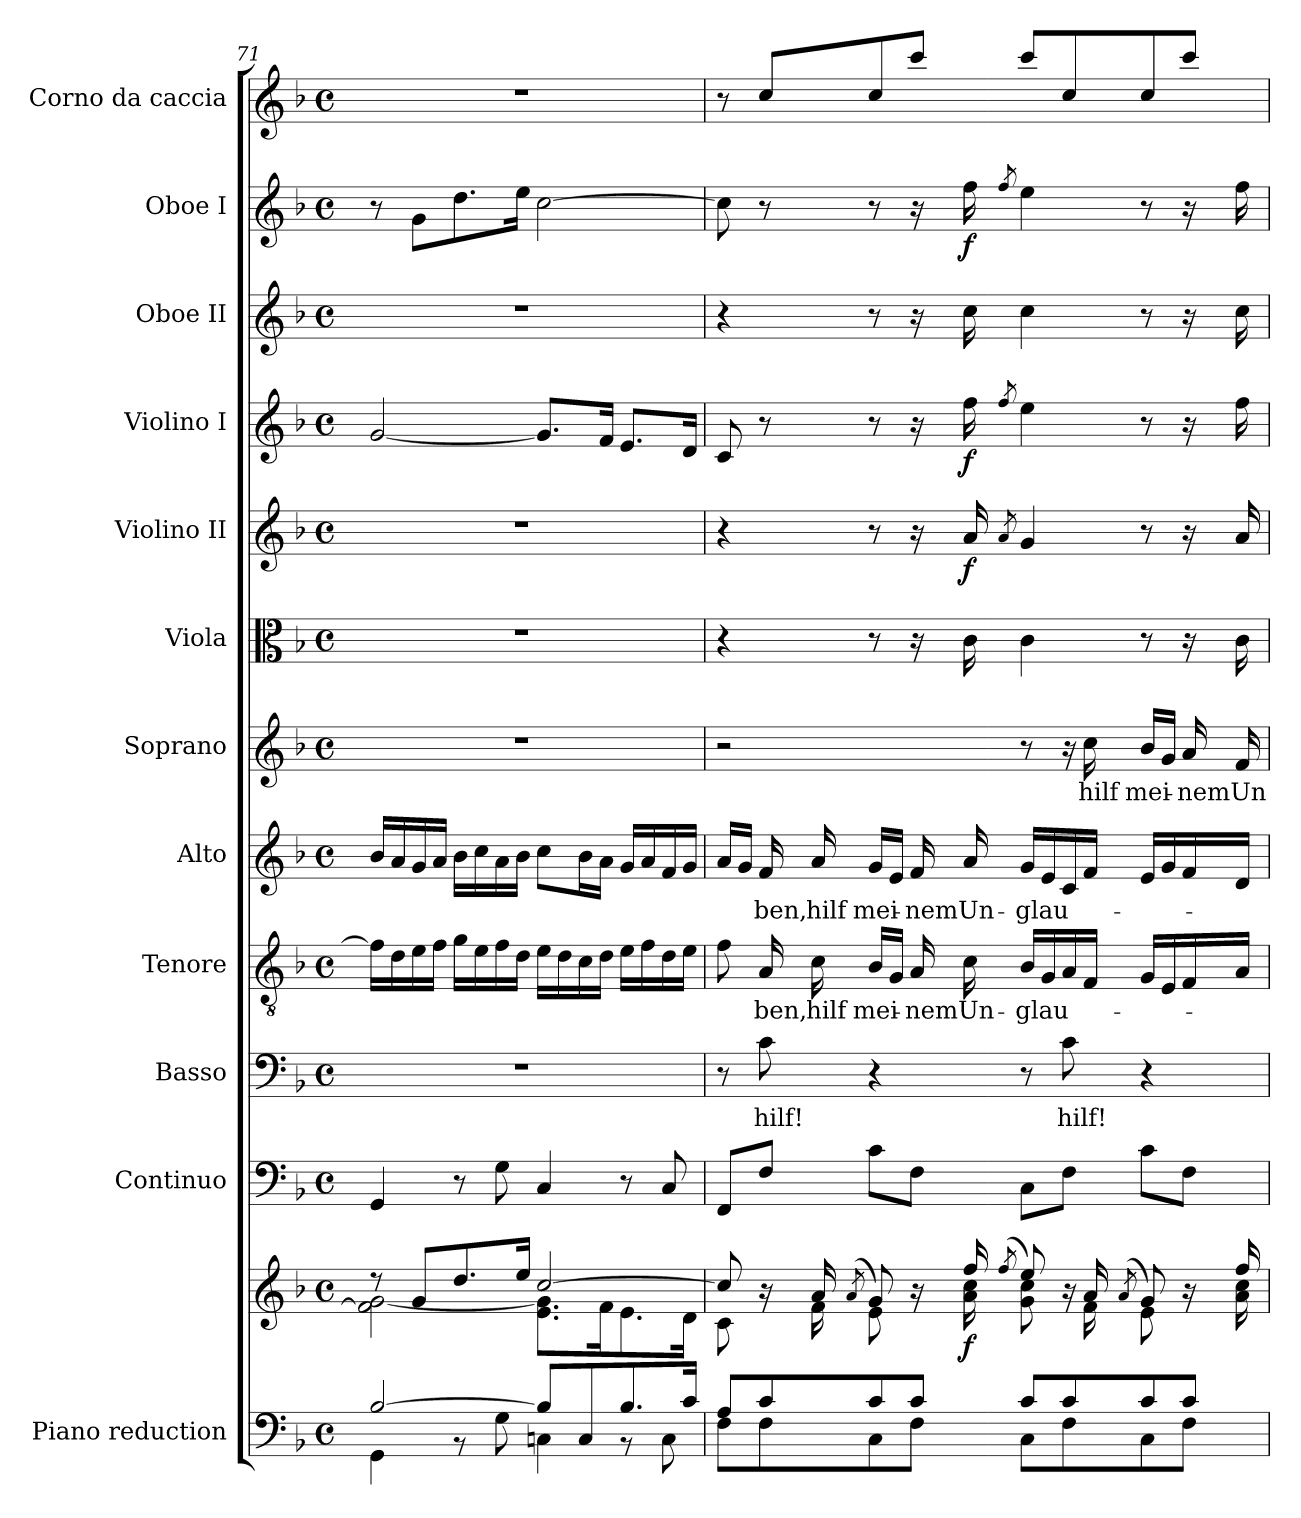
**kern	**kern	**dynam	**kern	**kern	**text	**kern	**text	**kern	**text	**kern	**text	**kern	**dynam	**kern	**dynam	**kern	**dynam	**kern	**dynam	**kern	**dynam	**kern
*part12	*part12	*part12	*part11	*part10	*part10	*part9	*part9	*part8	*part8	*part7	*part7	*part6	*part6	*part5	*part5	*part4	*part4	*part3	*part3	*part2	*part2	*part1
*staff13	*staff12	*staff12/13	*staff11	*staff10	*staff10	*staff9	*staff9	*staff8	*staff8	*staff7	*staff7	*staff6	*staff6	*staff5	*staff5	*staff4	*staff4	*staff3	*staff3	*staff2	*staff2	*staff1
*I"Piano reduction	*	*	*I"Continuo	*I"Basso	*	*I"Tenore	*	*I"Alto	*	*I"Soprano	*	*I"Viola	*	*I"Violino II	*	*I"Violino I	*	*I"Oboe II	*	*I"Oboe I	*	*I"Corno da caccia
*I'Pno	*	*	*	*	*	*	*	*	*	*	*	*I'Vla	*	*I'Vln	*	*I'Vln	*	*I'Ob	*	*I'Ob	*	*
*clefF4	*clefG2	*	*clefF4	*clefF4	*	*clefGv2	*	*clefG2	*	*clefG2	*	*clefC3	*	*clefG2	*	*clefG2	*	*clefG2	*	*clefG2	*	*clefG2
*	*	*	*	*	*	*	*	*	*	*	*	*	*	*	*	*	*	*	*	*	*	*ITrd7c12
*k[b-]	*k[b-]	*	*k[b-]	*k[b-]	*	*k[b-]	*	*k[b-]	*	*k[b-]	*	*k[b-]	*	*k[b-]	*	*k[b-]	*	*k[b-]	*	*k[b-]	*	*k[b-]
*M4/4	*M4/4	*	*M4/4	*M4/4	*	*M4/4	*	*M4/4	*	*M4/4	*	*M4/4	*	*M4/4	*	*M4/4	*	*M4/4	*	*M4/4	*	*M4/4
*met(c)	*met(c)	*	*met(c)	*met(c)	*	*met(c)	*	*met(c)	*	*met(c)	*	*met(c)	*	*met(c)	*	*met(c)	*	*met(c)	*	*met(c)	*	*met(c)
=71	=71	=71	=71	=71	=71	=71	=71	=71	=71	=71	=71	=71	=71	=71	=71	=71	=71	=71	=71	=71	=71	=71
*^	*^	*	*	*	*	*	*	*	*	*	*	*	*	*	*	*	*	*	*	*	*	*
[2B-/	4GG\	8r	2f\] [2g\	.	4GG/	1r	.	16f\LL]	.	16b-/LL	.	1r	.	1r	.	1r	.	[2g/	.	1r	.	8r	.	1r
.	.	.	.	.	.	.	.	16d\	.	16a/	.	.	.	.	.	.	.	.	.	.	.	.	.	.
.	.	8g/L	.	.	.	.	.	16e\	.	16g/	.	.	.	.	.	.	.	.	.	.	.	8g\L	.	.
.	.	.	.	.	.	.	.	16f\JJ	.	16a/JJ	.	.	.	.	.	.	.	.	.	.	.	.	.	.
.	8r	8.dd/	.	.	8r	.	.	16g\LL	.	16b-\LL	.	.	.	.	.	.	.	.	.	.	.	8.dd\	.	.
.	.	.	.	.	.	.	.	16e\	.	16cc\	.	.	.	.	.	.	.	.	.	.	.	.	.	.
.	8G\	.	.	.	8G\	.	.	16f\	.	16a\	.	.	.	.	.	.	.	.	.	.	.	.	.	.
.	.	16ee/Jk	.	.	.	.	.	16d\JJ	.	16b-\JJ	.	.	.	.	.	.	.	.	.	.	.	16ee\Jk	.	.
8B-/L]	4Cn\	[2cc/	8.e\ 8.g\]L	.	4C/	.	.	16e\LL	.	8cc\L	.	.	.	.	.	.	.	8.g/L]	.	.	.	[2cc\	.	.
.	.	.	.	.	.	.	.	16d\	.	.	.	.	.	.	.	.	.	.	.	.	.	.	.	.
8C/	.	.	.	.	.	.	.	16c\	.	16b-\L	.	.	.	.	.	.	.	.	.	.	.	.	.	.
.	.	.	16f\K	.	.	.	.	16d\JJ	.	16a\JJ	.	.	.	.	.	.	.	16f/Jk	.	.	.	.	.	.
8.B-/	8r	.	8.e\	.	8r	.	.	16e\LL	.	16g/LL	.	.	.	.	.	.	.	8.e/L	.	.	.	.	.	.
.	.	.	.	.	.	.	.	16f\	.	16a/	.	.	.	.	.	.	.	.	.	.	.	.	.	.
.	8C\	.	.	.	8C/	.	.	16d\	.	16f/	.	.	.	.	.	.	.	.	.	.	.	.	.	.
16c/Jk	.	.	16d\Jk	.	.	.	.	16e\JJ	.	16g/JJ	.	.	.	.	.	.	.	16d/Jk	.	.	.	.	.	.
!!LO:PB:g=z
=72	=72	=72	=72	=72	=72	=72	=72	=72	=72	=72	=72	=72	=72	=72	=72	=72	=72	=72	=72	=72	=72	=72	=72	=72
8A/L	8F\L	8cc/]	8c\	.	8FF/L	8r	.	8f\	.	16a/LL	.	2r	.	4r	.	4r	.	8c/	.	4r	.	8cc\]	.	8r
.	.	.	.	.	.	.	.	.	.	16g/JJ	.	.	.	.	.	.	.	.	.	.	.	.	.	.
!	!	!	!	!	!	!	!LO:LY:b	!	!LO:LY:b	!	!LO:LY:b	!	!	!	!	!	!	!	!	!	!	!	!	!
8c/	8F\	16r	16ryy	.	8F/J	8c\	hilf!	16A/	-ben,	16f/	-ben,	.	.	.	.	.	.	8r	.	.	.	8r	.	8c/L
!	!	!	!	!	!	!	!	!	!LO:LY:b	!	!LO:LY:b	!	!	!	!	!	!	!	!	!	!	!	!	!
.	.	16a/	16f\	.	.	.	.	16c\	hilf	16a/	hilf	.	.	.	.	.	.	.	.	.	.	.	.	.
.	.	(8qa/	.	.	.	.	.	.	.	.	.	.	.	.	.	.	.	.	.	.	.	.	.	.
!	!	!	!	!	!	!	!	!	!LO:LY:b	!	!LO:LY:b	!	!	!	!	!	!	!	!	!	!	!	!	!
8c/	8C\	8g/)	8e\	.	8c\L	4r	.	16B-/LL	mei-	16g/LL	mei-	.	.	8r	.	8r	.	8r	.	8r	.	8r	.	8c/
.	.	.	.	.	.	.	.	16G/JJ	.	16e/JJ	.	.	.	.	.	.	.	.	.	.	.	.	.	.
!	!	!	!	!	!	!	!	!	!LO:LY:b	!	!LO:LY:b	!	!	!	!	!	!	!	!	!	!	!	!	!
8c/J	8F\J	16r	16ryy	.	8F\J	.	.	16A/	-nem	16f/	-nem	.	.	16r	.	16r	.	16r	.	16r	.	16r	.	8cc/J
!	!	!	!	!LO:DY:b	!	!	!	!	!LO:LY:b	!	!LO:LY:b	!	!	!	!LO:DY:b	!	!	!	!	!	!	!	!	!
!	!	!	!	!	!	!	!	!	!	!	!	!	!	!	!LO:DY:n=1:b	!	!	!	!	!	!	!	!	!
!	!	!	!	!	!	!	!	!	!	!	!	!	!	!	!LO:DY:n=2:b	!	!LO:DY:b	!	!LO:DY:b	!	!LO:DY:b	!	!	!
!	!	!	!	!	!	!	!	!	!	!	!	!	!	!	!	!	!	!	!	!	!LO:DY:n=1:b	!	!	!
!	!	!	!	!	!	!	!	!	!	!	!	!	!	!	!	!	!	!	!	!	!LO:DY:n=2:b	!	!LO:DY:b	!
.	.	16ff/	16a\ 16cc\	f	.	.	.	16c\	Un-	16a/	Un-	.	.	16c\	other-dynamics f other-dynamics	16a/	f	16ff\	f	16cc\	other-dynamics f other-dynamics	16ff\	f	.
.	.	(8qff/	.	.	.	.	.	.	.	.	.	.	.	.	.	8qa/	.	8qff/	.	.	.	8qff/	.	.
!	!	!	!	!	!	!	!	!	!LO:LY:b	!	!LO:LY:b	!	!	!	!	!	!	!	!	!	!	!	!	!
8c/L	8C\L	8ee/)	8g\ 8cc\	.	8C\L	8r	.	16B-/LL	-glau-	16g/LL	-glau-	8r	.	4c\	.	4g/	.	4ee\	.	4cc\	.	4ee\	.	8cc/L
.	.	.	.	.	.	.	.	16G/	.	16e/	.	.	.	.	.	.	.	.	.	.	.	.	.	.
!	!	!	!	!	!	!	!LO:LY:b	!	!	!	!	!	!	!	!	!	!	!	!	!	!	!	!	!
8c/	8F\	16r	16ryy	.	8F\J	8c\	hilf!	16A/	.	16c/	.	16r	.	.	.	.	.	.	.	.	.	.	.	8c/
!	!	!	!	!	!	!	!	!	!	!	!	!	!LO:LY:b	!	!	!	!	!	!	!	!	!	!	!
.	.	16a/	16f\	.	.	.	.	16F/JJ	.	16f/JJ	.	16cc\	hilf	.	.	.	.	.	.	.	.	.	.	.
.	.	(8qa/	.	.	.	.	.	.	.	.	.	.	.	.	.	.	.	.	.	.	.	.	.	.
!	!	!	!	!	!	!	!	!	!	!	!	!	!LO:LY:b	!	!	!	!	!	!	!	!	!	!	!
8c/	8C\	8g/)	8e\	.	8c\L	4r	.	16G/LL	.	16e/LL	.	16b-/LL	mei-	8r	.	8r	.	8r	.	8r	.	8r	.	8c/
.	.	.	.	.	.	.	.	16E/	.	16g/	.	16g/JJ	.	.	.	.	.	.	.	.	.	.	.	.
!	!	!	!	!	!	!	!	!	!	!	!	!	!LO:LY:b	!	!	!	!	!	!	!	!	!	!	!
8c/J	8F\J	16r	16ryy	.	8F\J	.	.	16F/	.	16f/	.	16a/	-nem	16r	.	16r	.	16r	.	16r	.	16r	.	8cc/J
!	!	!	!	!	!	!	!	!	!	!	!	!	!LO:LY:b	!	!	!	!	!	!	!	!	!	!	!
.	.	16ff/	16a\ 16cc\	.	.	.	.	16A/JJ	.	16d/JJ	.	16f/	Un-	16c\	.	16a/	.	16ff\	.	16cc\	.	16ff\	.	.
*v	*v	*	*	*	*	*	*	*	*	*	*	*	*	*	*	*	*	*	*	*	*	*	*	*
*	*v	*v	*	*	*	*	*	*	*	*	*	*	*	*	*	*	*	*	*	*	*	*	*
=	=	=	=	=	=	=	=	=	=	=	=	=	=	=	=	=	=	=	=	=	=	=
*-	*-	*-	*-	*-	*-	*-	*-	*-	*-	*-	*-	*-	*-	*-	*-	*-	*-	*-	*-	*-	*-	*-
